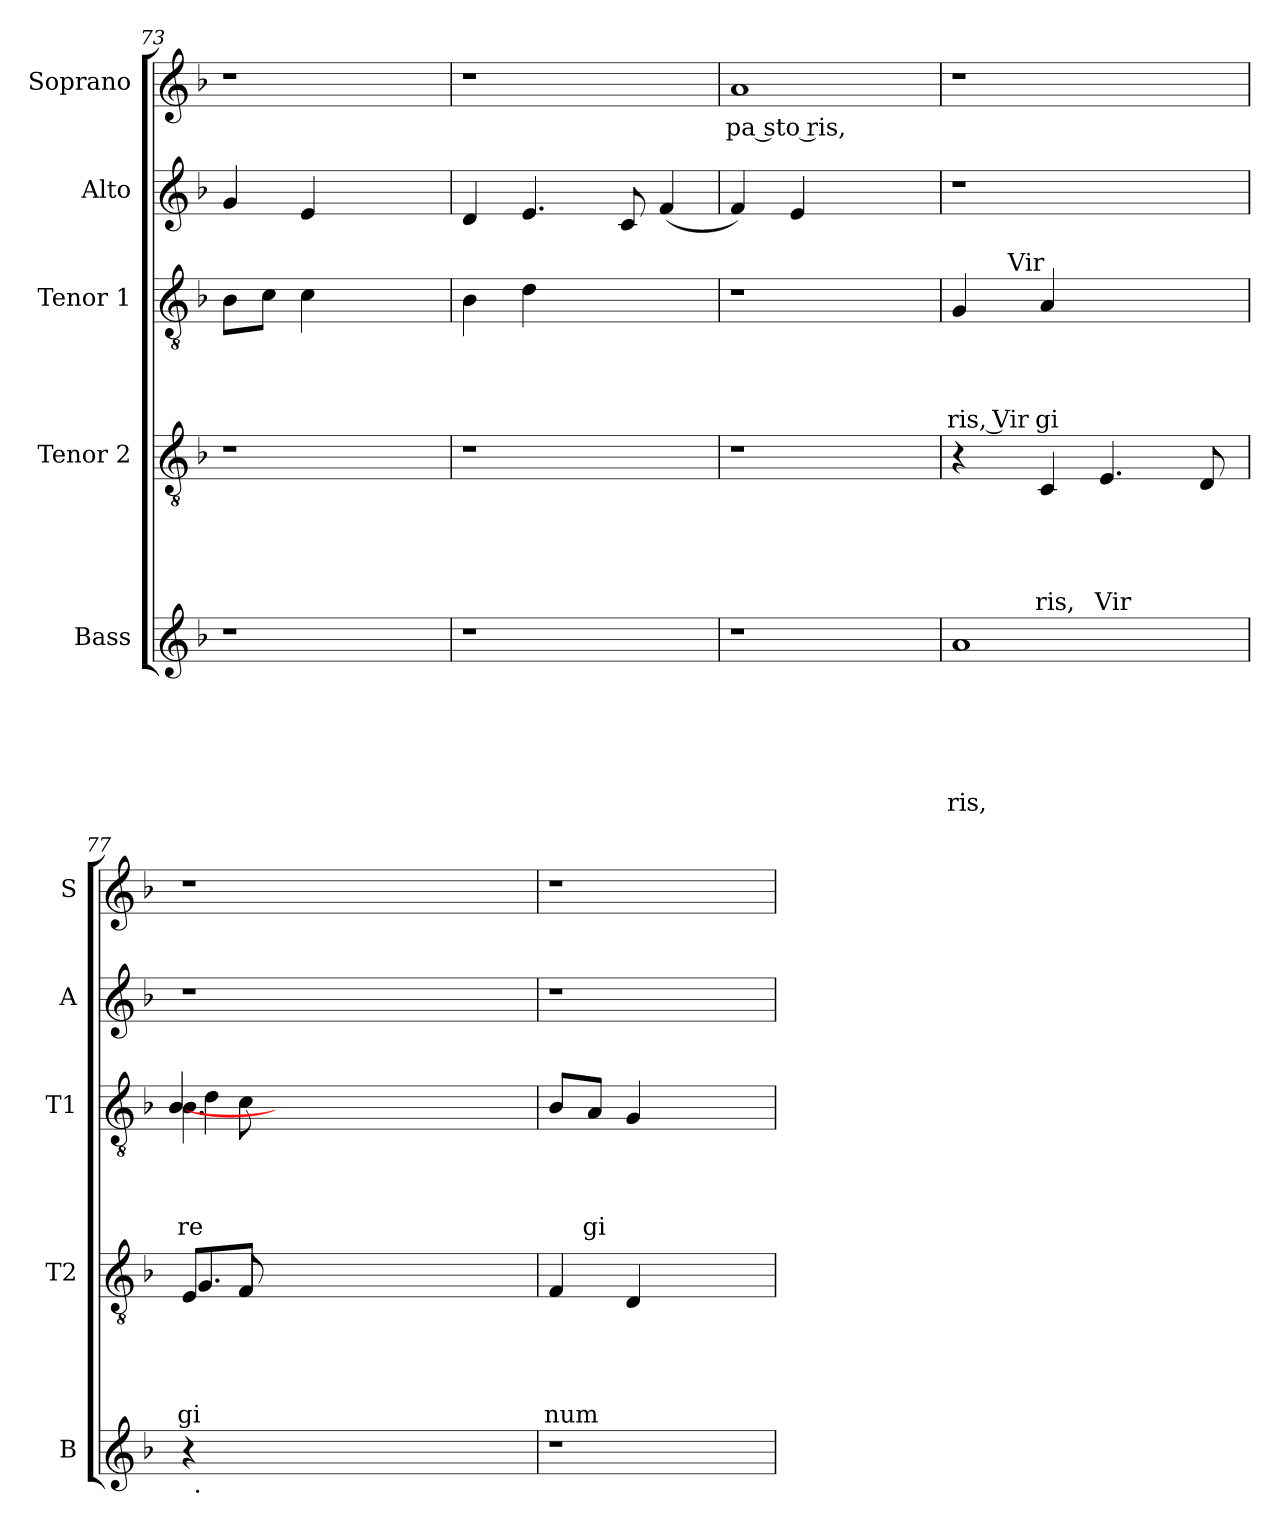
**kern	**text	**text	**text	**text	**text	**text	**kern	**text	**text	**text	**text	**text	**kern	**text	**text	**text	**text	**kern	**text	**kern	**text
*part5	*part5	*part5	*part5	*part5	*part5	*part5	*part4	*part4	*part4	*part4	*part4	*part4	*part3	*part3	*part3	*part3	*part3	*part2	*part2	*part1	*part1
*staff5	*staff5	*staff5	*staff5	*staff5	*staff5	*staff5	*staff4	*staff4	*staff4	*staff4	*staff4	*staff4	*staff3	*staff3	*staff3	*staff3	*staff3	*staff2	*staff2	*staff1	*staff1
*I"Bass	*	*	*	*	*	*	*I"Tenor 2	*	*	*	*	*	*I"Tenor 1	*	*	*	*	*I"Alto	*	*I"Soprano	*
*I'B	*	*	*	*	*	*	*I'T2	*	*	*	*	*	*I'T1	*	*	*	*	*I'A	*	*I'S	*
*clefG2	*	*	*	*	*	*	*clefGv2	*	*	*	*	*	*clefGv2	*	*	*	*	*clefG2	*	*clefG2	*
*k[b-]	*	*	*	*	*	*	*k[b-]	*	*	*	*	*	*k[b-]	*	*	*	*	*k[b-]	*	*k[b-]	*
*F:	*	*	*	*	*	*	*F:	*	*	*	*	*	*F:	*	*	*	*	*F:	*	*F:	*
=73	=73	=73	=73	=73	=73	=73	=73	=73	=73	=73	=73	=73	=73	=73	=73	=73	=73	=73	=73	=73	=73
1r	.	.	.	.	.	.	1r	.	.	.	.	.	8B-\L	.	.	.	.	4g/	.	1r	.
.	.	.	.	.	.	.	.	.	.	.	.	.	8c\J	.	.	.	.	.	.	.	.
.	.	.	.	.	.	.	.	.	.	.	.	.	4c\	.	.	.	.	4e/	.	.	.
.	.	.	.	.	.	.	.	.	.	.	.	.	2ryy	.	.	.	.	2ryy	.	.	.
=74	=74	=74	=74	=74	=74	=74	=74	=74	=74	=74	=74	=74	=74	=74	=74	=74	=74	=74	=74	=74	=74
1r	.	.	.	.	.	.	1r	.	.	.	.	.	4B-\	.	.	.	.	4d/	.	1r	.
.	.	.	.	.	.	.	.	.	.	.	.	.	4d\	.	.	.	.	4.e/	.	.	.
.	.	.	.	.	.	.	.	.	.	.	.	.	2ryy	.	.	.	.	.	.	.	.
.	.	.	.	.	.	.	.	.	.	.	.	.	.	.	.	.	.	8c/	.	.	.
.	.	.	.	.	.	.	.	.	.	.	.	.	.	.	.	.	.	(<4f/	.	.	.
=75	=75	=75	=75	=75	=75	=75	=75	=75	=75	=75	=75	=75	=75	=75	=75	=75	=75	=75	=75	=75	=75
!	!	!	!	!	!	!	!	!	!	!	!	!	!	!	!	!	!	!	!	!	!LO:LY:b:rj
1r	.	.	.	.	.	.	1r	.	.	.	.	.	1r	.	.	.	.	4f/)	.	1a	pa sto ris,
.	.	.	.	.	.	.	.	.	.	.	.	.	.	.	.	.	.	4e/	.	.	.
.	.	.	.	.	.	.	.	.	.	.	.	.	.	.	.	.	.	2ryy	.	.	.
=76	=76	=76	=76	=76	=76	=76	=76	=76	=76	=76	=76	=76	=76	=76	=76	=76	=76	=76	=76	=76	=76
!	!	!	!	!	!	!	!	!	!	!	!	!	!LO:TX:a:t=ris,	!	!	!	!	!	!	!	!
!	!	!	!	!	!	!LO:LY:b	!	!	!	!	!	!	!	!	!	!	!LO:LY:b	!	!	!	!
*	*	*	*	*	*	*	*	*	*	*	*	*	*^	*	*	*	*	*	*	*	*
1a	.	.	.	.	.	ris,	4r	.	.	.	.	.	4G/	8ryy	.	.	.	ris, Vir	1r	.	1r	.
.	.	.	.	.	.	.	.	.	.	.	.	.	.	32ryy	.	.	.	.	.	.	.	.
!	!	!	!	!	!	!	!	!	!	!	!	!	!	!LO:TX:a:t=Vir	!	!	!	!	!	!	!	!
.	.	.	.	.	.	.	.	.	.	.	.	.	.	2ryy	.	.	.	.	.	.	.	.
!	!	!	!	!	!	!	!	!	!	!	!	!LO:LY:b	!	!	!	!	!	!LO:LY:b	!	!	!	!
.	.	.	.	.	.	.	4C/	.	.	.	.	ris,	4A/	.	.	.	.	gi	.	.	.	.
!	!	!	!	!	!	!	!	!	!	!	!	!LO:LY:b	!	!	!	!	!	!	!	!	!	!
.	.	.	.	.	.	.	4.E/	.	.	.	.	Vir	2ryy	.	.	.	.	.	.	.	.	.
.	.	.	.	.	.	.	.	.	.	.	.	.	.	4ryy	.	.	.	.	.	.	.	.
.	.	.	.	.	.	.	8D/	.	.	.	.	.	.	.	.	.	.	.	.	.	.	.
.	.	.	.	.	.	.	.	.	.	.	.	.	.	16.ryy	.	.	.	.	.	.	.	.
!!LO:LB:g=z
=77	=77	=77	=77	=77	=77	=77	=77	=77	=77	=77	=77	=77	=77	=77	=77	=77	=77	=77	=77	=77	=77	=77
*	*	*	*	*	*	*	*^	*	*	*	*	*	*	*	*	*	*	*	*	*	*	*
*	*	*	*	*	*	*	*	*^	*	*	*	*	*	*	*	*	*	*	*	*	*	*	*
!	!	!	!	!	!	!	!	!	!	!	!	!	!	!LO:LY:b	!	!	!	!	!	!LO:LY:b	!	!	!	!
*	*	*	*	*	*	*	*	*	*^	*	*	*	*	*	*^	*^	*	*	*	*	*	*	*	*
!	!	!	!	!	!	!	!	!	!	!	!	!	!	!	!	!	!	!	!	!	!	!	!LO:LY:b	!	!	!	!
*^	*	*	*	*	*	*	*	*	*	*	*	*	*	*	*	*	*	*	*	*	*	*	*	*	*	*	*
4r	64ryy	.	.	.	.	.	.	16.ryy	8E/L	4.G/	8ryy	.	.	.	.	gi	4.B-\	8ryy	4d\	[<4B-/	.	.	.	re	1r	.	1r	.
!	!LO:TX:b:t=.	!	!	!	!	!	!	!	!	!	!	!	!	!	!	!	!	!	!	!	!	!	!	!	!	!	!	!
.	2ryy	.	.	.	.	.	.	.	.	.	.	.	.	.	.	.	.	.	.	.	.	.	.	.	.	.	.	.
.	.	.	.	.	.	.	.	2ryy	.	.	.	.	.	.	.	.	.	.	.	.	.	.	.	.	.	.	.	.
.	.	.	.	.	.	.	.	.	8F/J	.	8F/	.	.	.	.	.	.	8c\	.	.	.	.	.	.	.	.	.	.
2.ryy	.	.	.	.	.	.	.	.	2ryy	.	2ryy	.	.	.	.	.	.	2ryy	2ryy	2ryy	.	.	.	.	.	.	.	.
.	.	.	.	.	.	.	.	.	.	2ryy	.	.	.	.	.	.	2ryy	.	.	.	.	.	.	.	.	.	.	.
.	4ryy	.	.	.	.	.	.	.	.	.	.	.	.	.	.	.	.	.	.	.	.	.	.	.	.	.	.	.
.	.	.	.	.	.	.	.	8ryy	.	.	.	.	.	.	.	.	.	.	.	.	.	.	.	.	.	.	.	.
.	.	.	.	.	.	.	.	4ryy	.	.	.	.	.	.	.	.	.	.	.	.	.	.	.	.	.	.	.	.
.	.	.	.	.	.	.	.	.	8ryy	.	8ryy	.	.	.	.	.	.	8ryy	8ryy	8ryy	.	.	.	.	.	.	.	.
.	8...ryy	.	.	.	.	.	.	.	.	.	.	.	.	.	.	.	.	.	.	.	.	.	.	.	.	.	.	.
.	.	.	.	.	.	.	.	.	8ryy	8ryy	8ryy	.	.	.	.	.	8ryy	8ryy	8ryy	8ryy	.	.	.	.	.	.	.	.
.	.	.	.	.	.	.	.	32ryy	.	.	.	.	.	.	.	.	.	.	.	.	.	.	.	.	.	.	.	.
*	*	*	*	*	*	*	*	*v	*v	*v	*v	*	*	*	*	*	*	*	*	*	*	*	*	*	*	*	*	*
*	*	*	*	*	*	*	*	*	*	*	*	*	*	*v	*v	*v	*v	*	*	*	*	*	*	*	*
=78	=78	=78	=78	=78	=78	=78	=78	=78	=78	=78	=78	=78	=78	=78	=78	=78	=78	=78	=78	=78	=78	=78
!	!	!	!	!	!	!	!	!	!	!	!	!	!LO:LY:b	!	!	!	!	!	!	!	!	!
*v	*v	*	*	*	*	*	*	*	*	*	*	*	*	*	*	*	*	*	*	*	*	*
1r	.	.	.	.	.	.	4F/	.	.	.	.	num	8B-/L	.	.	.	.	1r	.	1r	.
!	!	!	!	!	!	!	!	!	!	!	!	!	!	!	!	!	!LO:LY:b	!	!	!	!
.	.	.	.	.	.	.	.	.	.	.	.	.	8A/J	.	.	.	gi	.	.	.	.
.	.	.	.	.	.	.	4D/	.	.	.	.	.	4G/	.	.	.	.	.	.	.	.
.	.	.	.	.	.	.	2ryy	.	.	.	.	.	2ryy	.	.	.	.	.	.	.	.
=	=	=	=	=	=	=	=	=	=	=	=	=	=	=	=	=	=	=	=	=	=
*-	*-	*-	*-	*-	*-	*-	*-	*-	*-	*-	*-	*-	*-	*-	*-	*-	*-	*-	*-	*-	*-
